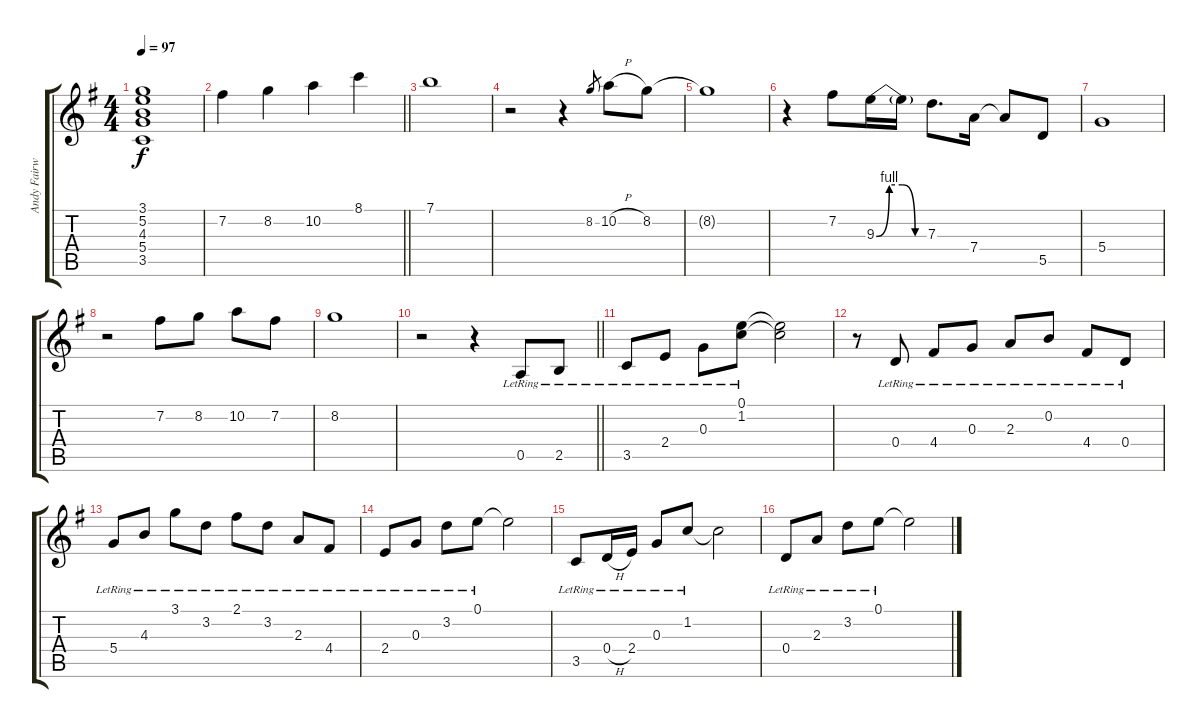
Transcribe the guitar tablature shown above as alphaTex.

\track ("Andy Fairweatherlow" "Andy Fairw") {instrument electricguitarjazz}
\staff {score tabs}
\tuning (E4 B3 G3 D3 A2 E2) {hide}
\ts (4 4)
\tempo 97
\clef g2
\ks g
(3.1 5.2 4.3 5.4 3.5).1{dy f} |
\barLineRight lightlight
7.2.4 8.2.4 10.2.4 8.1.4 |
7.1.1 |
r.2 r.4 8.2.8{gr} 10.2{h}.8 8.2.8 |
8.2{t}.1 |
r.4 7.2.8 9.3{be (custom 0 0 15 4 30 4 45 0 60 0)}.16 9.3{t}.16 7.3.8{d} 7.4.16 7.4{t}.8 5.5.8 |
5.4.1 |
r.2 7.2.8 8.2.8 10.2.8 7.2.8 |
8.2.1 |
\barLineRight lightlight
r.2 r.4 0.5{lr}.8 2.5{lr}.8 |
3.5{lr}.8 2.4{lr}.8 0.3{lr}.8 (0.1{lr} 1.2{lr}).8 (0.1{t} 1.2{t}).2 |
r.8 0.4{lr}.8 4.4{lr}.8 0.3{lr}.8 2.3{lr}.8 0.2{lr}.8 4.4{lr}.8 0.4{lr}.8 |
5.4{lr}.8 4.3{lr}.8 3.1{lr}.8 3.2{lr}.8 2.1{lr}.8 3.2{lr}.8 2.3{lr}.8 4.4{lr}.8 |
2.4{lr}.8 0.3{lr}.8 3.2{lr}.8 0.1{lr}.8 0.1{t}.2 |
3.5{lr}.8 0.4{h lr}.16 2.4{lr}.16 0.3{lr}.8 1.2{lr}.8 1.2{t}.2 |
0.4{lr}.8 2.3{lr}.8 3.2{lr}.8 0.1{lr}.8 0.1{t}.2
